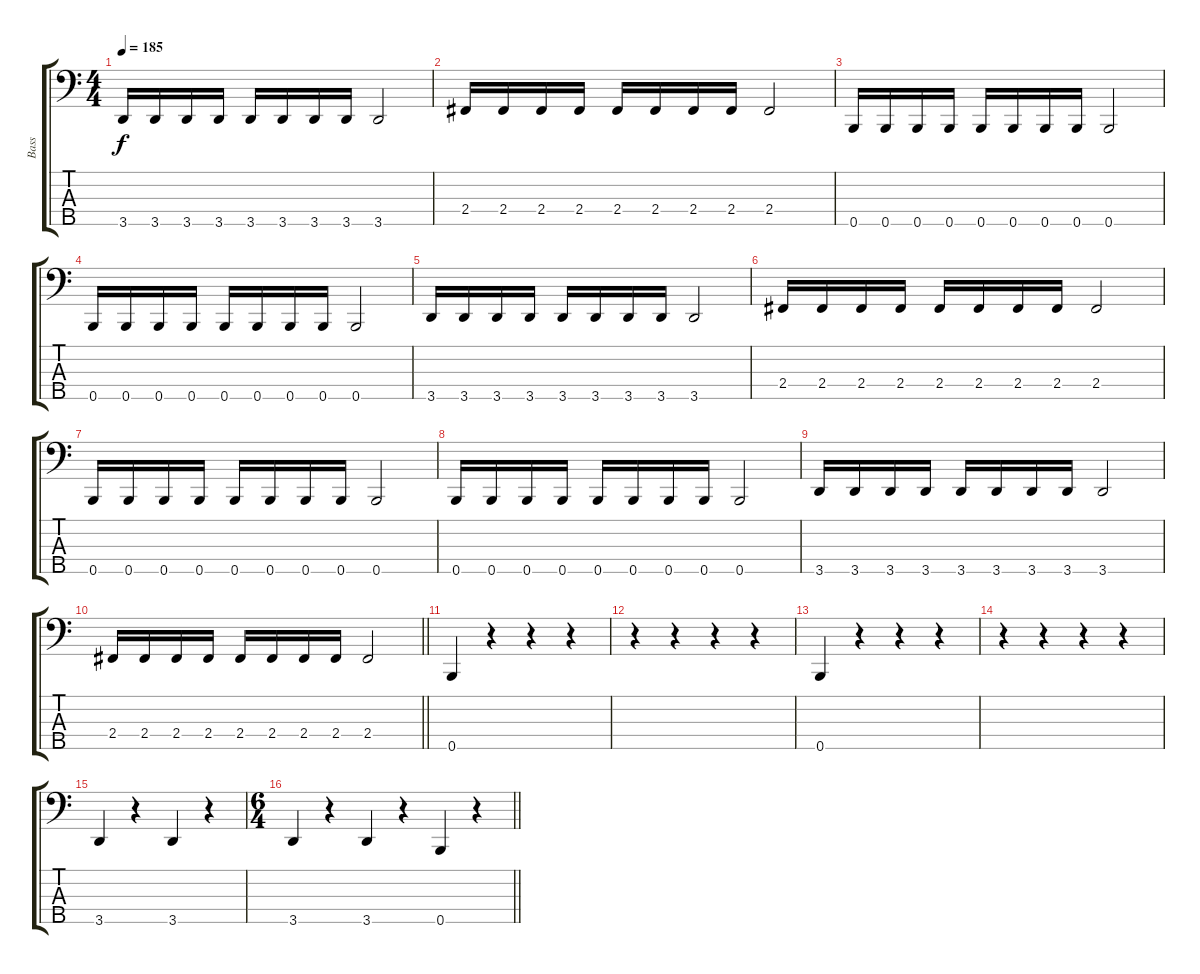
\track ("Bass" "Bass") {instrument electricbassfinger}
\staff {score tabs}
\tuning (G2 D2 A1 E1 B0) {hide}
\ts (4 4)
\tempo 185
\clef f4
\ks c
3.5.16{dy f} 3.5.16 3.5.16 3.5.16 3.5.16 3.5.16 3.5.16 3.5.16 3.5.2 |
2.4.16 2.4.16 2.4.16 2.4.16 2.4.16 2.4.16 2.4.16 2.4.16 2.4.2 |
0.5.16 0.5.16 0.5.16 0.5.16 0.5.16 0.5.16 0.5.16 0.5.16 0.5.2 |
0.5.16 0.5.16 0.5.16 0.5.16 0.5.16 0.5.16 0.5.16 0.5.16 0.5.2 |
3.5.16 3.5.16 3.5.16 3.5.16 3.5.16 3.5.16 3.5.16 3.5.16 3.5.2 |
2.4.16 2.4.16 2.4.16 2.4.16 2.4.16 2.4.16 2.4.16 2.4.16 2.4.2 |
0.5.16 0.5.16 0.5.16 0.5.16 0.5.16 0.5.16 0.5.16 0.5.16 0.5.2 |
0.5.16 0.5.16 0.5.16 0.5.16 0.5.16 0.5.16 0.5.16 0.5.16 0.5.2 |
3.5.16 3.5.16 3.5.16 3.5.16 3.5.16 3.5.16 3.5.16 3.5.16 3.5.2 |
\barLineRight lightlight
2.4.16 2.4.16 2.4.16 2.4.16 2.4.16 2.4.16 2.4.16 2.4.16 2.4.2 |
\section ("" "")
0.5.4 r.4 r.4 r.4 |
r.4 r.4 r.4 r.4 |
0.5.4 r.4 r.4 r.4 |
r.4 r.4 r.4 r.4 |
3.5.4 r.4 3.5.4 r.4 |
\ts (6 4)
\barLineRight lightlight
3.5.4 r.4 3.5.4 r.4 0.5.4 r.4
